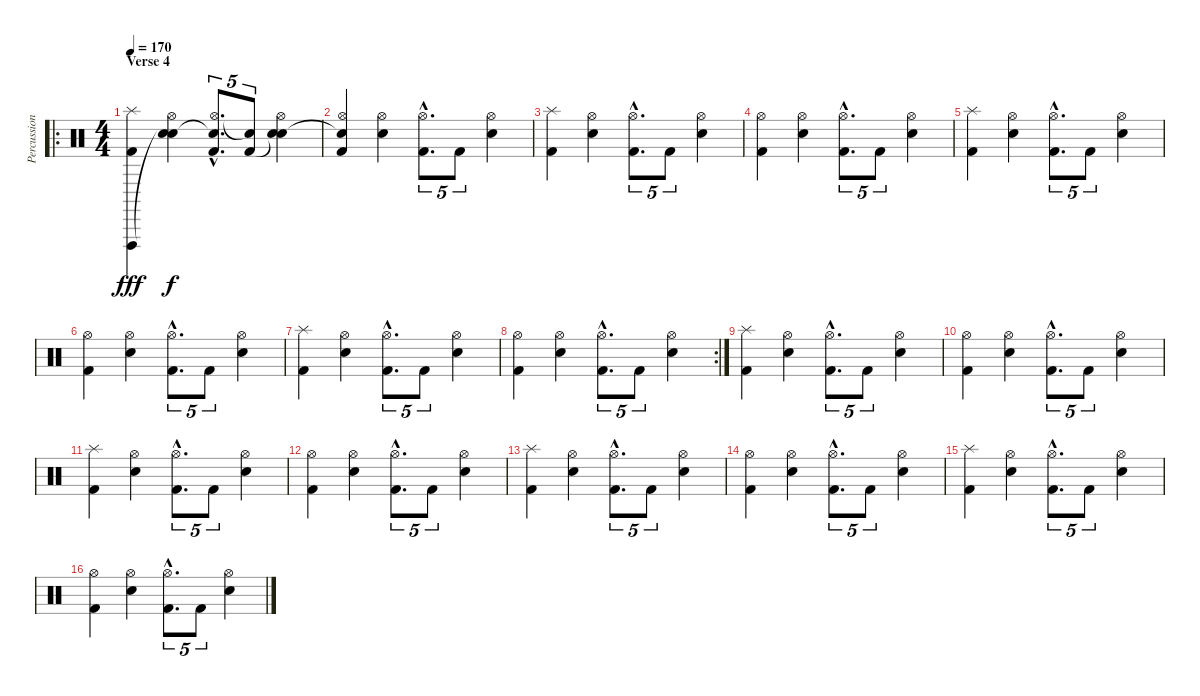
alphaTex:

\track ("Percussion" "Percussion") {instrument percussion}
\staff {score}
\articulation defaults
\ro
\ts (4 4)
\section ("" "Verse 4")
\tempo 170
\clef neutral
\ks c
("Splash (hit)" "Vibraslap (hit)" "Kick (hit) 2").4{dy fff} ("Hi-Hat (open)" "Snare (hit)"{t} "Electric Snare (hit)").4{dy f} ("Hi-Hat (open)"{hac} "Snare (hit)"{hac t} "Kick (hit) 2"{hac}).8{d tu (5 4)} ("Snare (hit)"{t} "Kick (hit) 2").8{tu (5 4)} ("Hi-Hat (open)" "Snare (hit)"{t} "Electric Snare (hit)").4 |
("Hi-Hat (open)" "Snare (hit)"{t} "Kick (hit) 2").4 ("Hi-Hat (open)" "Electric Snare (hit)").4 ("Hi-Hat (open)"{hac} "Kick (hit) 2"{hac}).8{d tu (5 4)} "Kick (hit) 2".8{tu (5 4)} ("Hi-Hat (open)" "Electric Snare (hit)").4 |
("Splash (hit)" "Kick (hit) 2").4 ("Hi-Hat (open)" "Electric Snare (hit)").4 ("Hi-Hat (open)"{hac} "Kick (hit) 2"{hac}).8{d tu (5 4)} "Kick (hit) 2".8{tu (5 4)} ("Hi-Hat (open)" "Electric Snare (hit)").4 |
("Hi-Hat (open)" "Kick (hit) 2").4 ("Hi-Hat (open)" "Electric Snare (hit)").4 ("Hi-Hat (open)"{hac} "Kick (hit) 2"{hac}).8{d tu (5 4)} "Kick (hit) 2".8{tu (5 4)} ("Hi-Hat (open)" "Electric Snare (hit)").4 |
("Splash (hit)" "Kick (hit) 2").4 ("Hi-Hat (open)" "Electric Snare (hit)").4 ("Hi-Hat (open)"{hac} "Kick (hit) 2"{hac}).8{d tu (5 4)} "Kick (hit) 2".8{tu (5 4)} ("Hi-Hat (open)" "Electric Snare (hit)").4 |
("Hi-Hat (open)" "Kick (hit) 2").4 ("Hi-Hat (open)" "Electric Snare (hit)").4 ("Hi-Hat (open)"{hac} "Kick (hit) 2"{hac}).8{d tu (5 4)} "Kick (hit) 2".8{tu (5 4)} ("Hi-Hat (open)" "Electric Snare (hit)").4 |
("Splash (hit)" "Kick (hit) 2").4 ("Hi-Hat (open)" "Electric Snare (hit)").4 ("Hi-Hat (open)"{hac} "Kick (hit) 2"{hac}).8{d tu (5 4)} "Kick (hit) 2".8{tu (5 4)} ("Hi-Hat (open)" "Electric Snare (hit)").4 |
\rc 2
("Hi-Hat (open)" "Kick (hit) 2").4 ("Hi-Hat (open)" "Electric Snare (hit)").4 ("Hi-Hat (open)"{hac} "Kick (hit) 2"{hac}).8{d tu (5 4)} "Kick (hit) 2".8{tu (5 4)} ("Hi-Hat (open)" "Electric Snare (hit)").4 |
("Splash (hit)" "Kick (hit) 2").4 ("Hi-Hat (open)" "Electric Snare (hit)").4 ("Hi-Hat (open)"{hac} "Kick (hit) 2"{hac}).8{d tu (5 4)} "Kick (hit) 2".8{tu (5 4)} ("Hi-Hat (open)" "Electric Snare (hit)").4 |
("Hi-Hat (open)" "Kick (hit) 2").4 ("Hi-Hat (open)" "Electric Snare (hit)").4 ("Hi-Hat (open)"{hac} "Kick (hit) 2"{hac}).8{d tu (5 4)} "Kick (hit) 2".8{tu (5 4)} ("Hi-Hat (open)" "Electric Snare (hit)").4 |
("Splash (hit)" "Kick (hit) 2").4 ("Hi-Hat (open)" "Electric Snare (hit)").4 ("Hi-Hat (open)"{hac} "Kick (hit) 2"{hac}).8{d tu (5 4)} "Kick (hit) 2".8{tu (5 4)} ("Hi-Hat (open)" "Electric Snare (hit)").4 |
("Hi-Hat (open)" "Kick (hit) 2").4 ("Hi-Hat (open)" "Electric Snare (hit)").4 ("Hi-Hat (open)"{hac} "Kick (hit) 2"{hac}).8{d tu (5 4)} "Kick (hit) 2".8{tu (5 4)} ("Hi-Hat (open)" "Electric Snare (hit)").4 |
("Splash (hit)" "Kick (hit) 2").4 ("Hi-Hat (open)" "Electric Snare (hit)").4 ("Hi-Hat (open)"{hac} "Kick (hit) 2"{hac}).8{d tu (5 4)} "Kick (hit) 2".8{tu (5 4)} ("Hi-Hat (open)" "Electric Snare (hit)").4 |
("Hi-Hat (open)" "Kick (hit) 2").4 ("Hi-Hat (open)" "Electric Snare (hit)").4 ("Hi-Hat (open)"{hac} "Kick (hit) 2"{hac}).8{d tu (5 4)} "Kick (hit) 2".8{tu (5 4)} ("Hi-Hat (open)" "Electric Snare (hit)").4 |
("Splash (hit)" "Kick (hit) 2").4 ("Hi-Hat (open)" "Electric Snare (hit)").4 ("Hi-Hat (open)"{hac} "Kick (hit) 2"{hac}).8{d tu (5 4)} "Kick (hit) 2".8{tu (5 4)} ("Hi-Hat (open)" "Electric Snare (hit)").4 |
("Hi-Hat (open)" "Kick (hit) 2").4 ("Hi-Hat (open)" "Electric Snare (hit)").4 ("Hi-Hat (open)"{hac} "Kick (hit) 2"{hac}).8{d tu (5 4)} "Kick (hit) 2".8{tu (5 4)} ("Hi-Hat (open)" "Electric Snare (hit)").4
